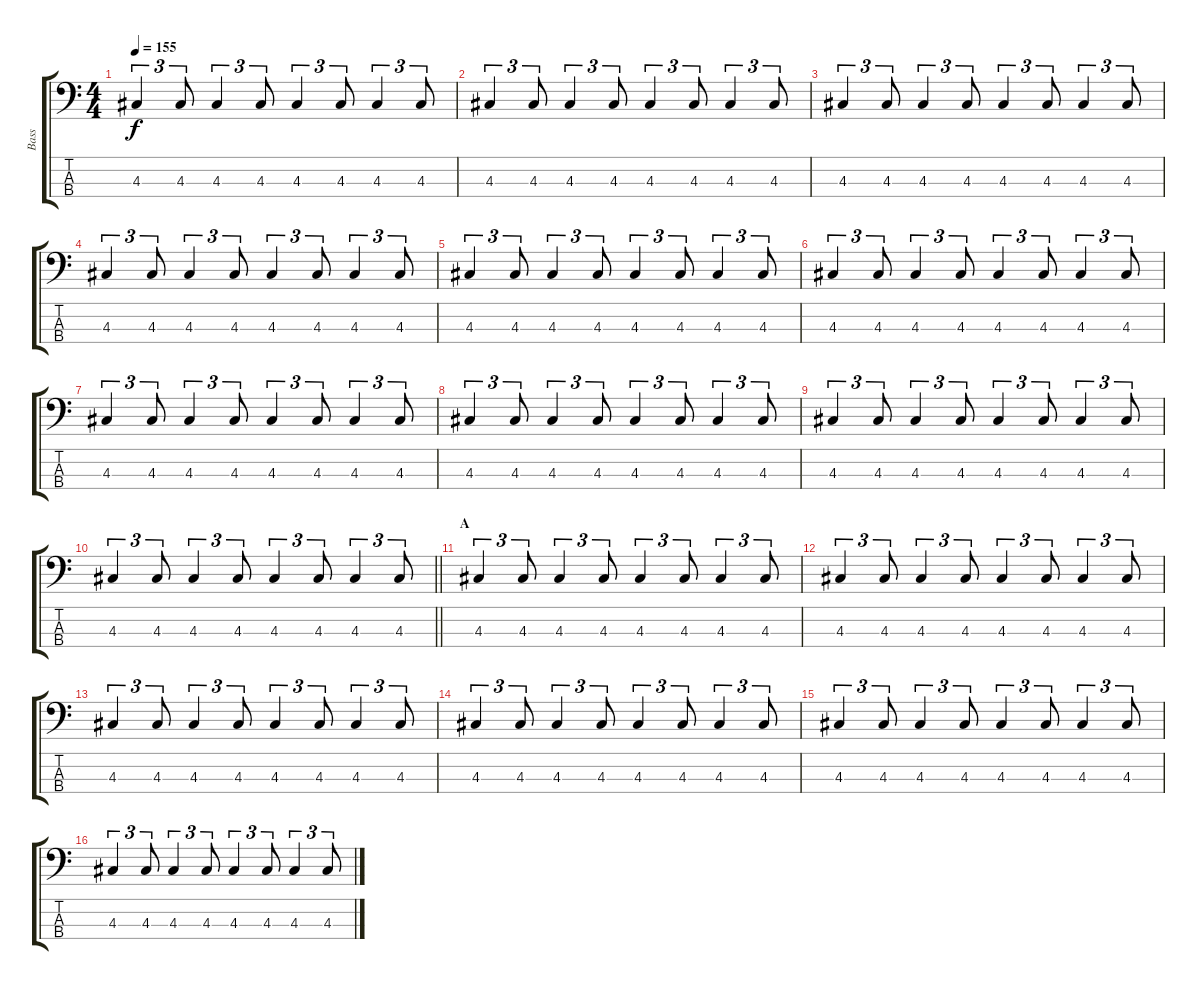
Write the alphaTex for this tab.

\track ("Bass" "Bass") {instrument electricbassfinger}
\staff {score tabs}
\tuning (G2 D2 A1 E1) {hide}
\ts (4 4)
\tempo 155
\clef f4
\ks c
4.3.4{tu (3 2) dy f} 4.3.8{tu (3 2)} 4.3.4{tu (3 2)} 4.3.8{tu (3 2)} 4.3.4{tu (3 2)} 4.3.8{tu (3 2)} 4.3.4{tu (3 2)} 4.3.8{tu (3 2)} |
4.3.4{tu (3 2)} 4.3.8{tu (3 2)} 4.3.4{tu (3 2)} 4.3.8{tu (3 2)} 4.3.4{tu (3 2)} 4.3.8{tu (3 2)} 4.3.4{tu (3 2)} 4.3.8{tu (3 2)} |
4.3.4{tu (3 2)} 4.3.8{tu (3 2)} 4.3.4{tu (3 2)} 4.3.8{tu (3 2)} 4.3.4{tu (3 2)} 4.3.8{tu (3 2)} 4.3.4{tu (3 2)} 4.3.8{tu (3 2)} |
4.3.4{tu (3 2)} 4.3.8{tu (3 2)} 4.3.4{tu (3 2)} 4.3.8{tu (3 2)} 4.3.4{tu (3 2)} 4.3.8{tu (3 2)} 4.3.4{tu (3 2)} 4.3.8{tu (3 2)} |
4.3.4{tu (3 2)} 4.3.8{tu (3 2)} 4.3.4{tu (3 2)} 4.3.8{tu (3 2)} 4.3.4{tu (3 2)} 4.3.8{tu (3 2)} 4.3.4{tu (3 2)} 4.3.8{tu (3 2)} |
4.3.4{tu (3 2)} 4.3.8{tu (3 2)} 4.3.4{tu (3 2)} 4.3.8{tu (3 2)} 4.3.4{tu (3 2)} 4.3.8{tu (3 2)} 4.3.4{tu (3 2)} 4.3.8{tu (3 2)} |
4.3.4{tu (3 2)} 4.3.8{tu (3 2)} 4.3.4{tu (3 2)} 4.3.8{tu (3 2)} 4.3.4{tu (3 2)} 4.3.8{tu (3 2)} 4.3.4{tu (3 2)} 4.3.8{tu (3 2)} |
4.3.4{tu (3 2)} 4.3.8{tu (3 2)} 4.3.4{tu (3 2)} 4.3.8{tu (3 2)} 4.3.4{tu (3 2)} 4.3.8{tu (3 2)} 4.3.4{tu (3 2)} 4.3.8{tu (3 2)} |
4.3.4{tu (3 2)} 4.3.8{tu (3 2)} 4.3.4{tu (3 2)} 4.3.8{tu (3 2)} 4.3.4{tu (3 2)} 4.3.8{tu (3 2)} 4.3.4{tu (3 2)} 4.3.8{tu (3 2)} |
\barLineRight lightlight
4.3.4{tu (3 2)} 4.3.8{tu (3 2)} 4.3.4{tu (3 2)} 4.3.8{tu (3 2)} 4.3.4{tu (3 2)} 4.3.8{tu (3 2)} 4.3.4{tu (3 2)} 4.3.8{tu (3 2)} |
\section ("" "A")
4.3.4{tu (3 2)} 4.3.8{tu (3 2)} 4.3.4{tu (3 2)} 4.3.8{tu (3 2)} 4.3.4{tu (3 2)} 4.3.8{tu (3 2)} 4.3.4{tu (3 2)} 4.3.8{tu (3 2)} |
4.3.4{tu (3 2)} 4.3.8{tu (3 2)} 4.3.4{tu (3 2)} 4.3.8{tu (3 2)} 4.3.4{tu (3 2)} 4.3.8{tu (3 2)} 4.3.4{tu (3 2)} 4.3.8{tu (3 2)} |
4.3.4{tu (3 2)} 4.3.8{tu (3 2)} 4.3.4{tu (3 2)} 4.3.8{tu (3 2)} 4.3.4{tu (3 2)} 4.3.8{tu (3 2)} 4.3.4{tu (3 2)} 4.3.8{tu (3 2)} |
4.3.4{tu (3 2)} 4.3.8{tu (3 2)} 4.3.4{tu (3 2)} 4.3.8{tu (3 2)} 4.3.4{tu (3 2)} 4.3.8{tu (3 2)} 4.3.4{tu (3 2)} 4.3.8{tu (3 2)} |
4.3.4{tu (3 2)} 4.3.8{tu (3 2)} 4.3.4{tu (3 2)} 4.3.8{tu (3 2)} 4.3.4{tu (3 2)} 4.3.8{tu (3 2)} 4.3.4{tu (3 2)} 4.3.8{tu (3 2)} |
4.3.4{tu (3 2)} 4.3.8{tu (3 2)} 4.3.4{tu (3 2)} 4.3.8{tu (3 2)} 4.3.4{tu (3 2)} 4.3.8{tu (3 2)} 4.3.4{tu (3 2)} 4.3.8{tu (3 2)}
